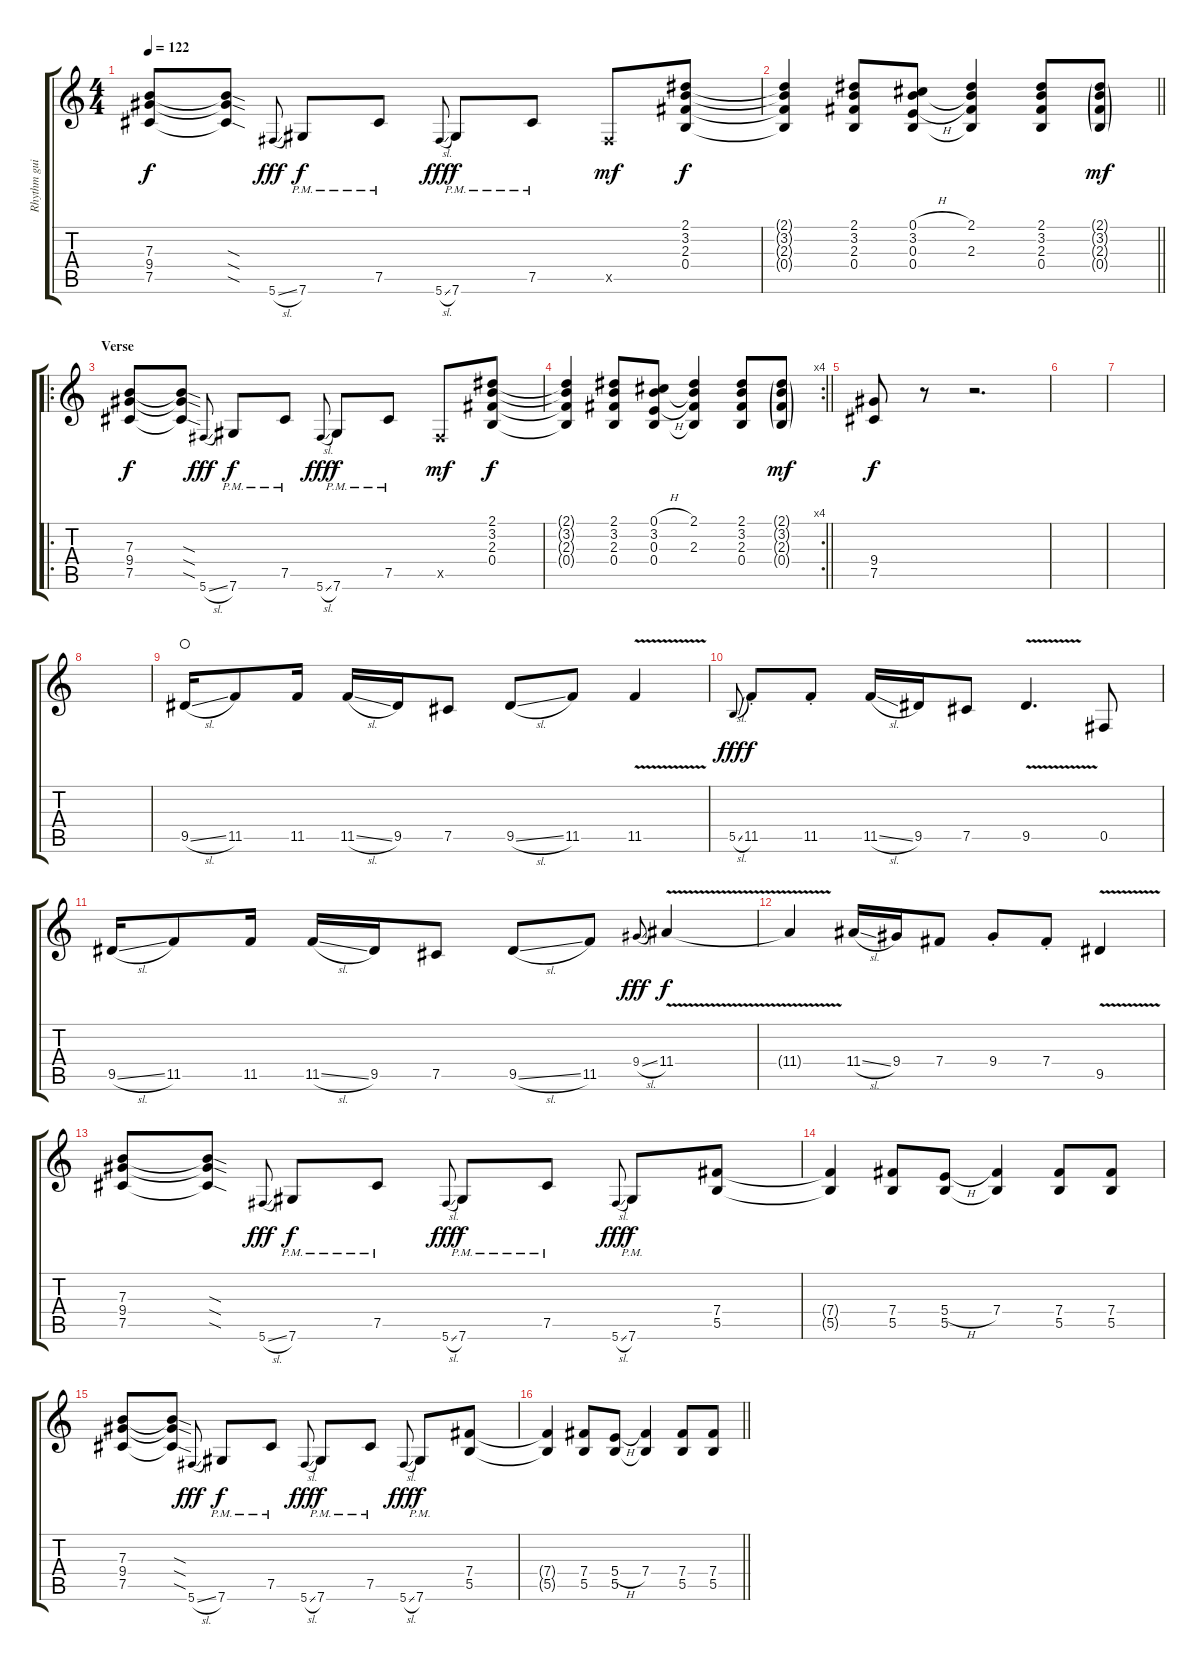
\track ("Rhythm guitar 2" "Rhythm gui") {instrument overdrivenguitar}
\staff {score tabs}
\tuning (Db4 Ab3 E3 B2 Gb2 Db2) {hide}
\ts (4 4)
\tempo 122
\clef g2
\ks c
(7.3 9.4 7.5).8{dy f} (7.3{sod t} 9.4{sod t} 7.5{sod t}).8 5.6{sl}.8{gr onbeat dy fff} 7.6{pm}.8{dy f} 7.5{pm}.8 5.6{sl}.8{gr onbeat dy fff} 7.6{pm}.8{dy f} 7.5{pm}.8 0.5{x}.8{dy mf} (2.1 3.2 2.3 0.4).8{dy f} |
\barLineRight lightlight
(2.1{t} 3.2{t} 2.3{t} 0.4{t}).4 (2.1 3.2 2.3 0.4).8 (0.1{h} 3.2 0.3{h} 0.4).8 (2.1 3.2{t} 2.3 0.4{t}).4 (2.1 3.2 2.3 0.4).8 (2.1{g} 3.2{g} 2.3{g} 0.4{g}).8{dy mf} |
\ro
\section ("" "Verse")
(7.3 9.4 7.5).8{dy f} (7.3{sod t} 9.4{sod t} 7.5{sod t}).8 5.6{sl}.8{gr onbeat dy fff} 7.6{pm}.8{dy f} 7.5{pm}.8 5.6{sl}.8{gr onbeat dy fff} 7.6{pm}.8{dy f} 7.5{pm}.8 0.5{x}.8{dy mf} (2.1 3.2 2.3 0.4).8{dy f} |
\rc 4
\barLineRight lightlight
(2.1{t} 3.2{t} 2.3{t} 0.4{t}).4 (2.1 3.2 2.3 0.4).8 (0.1{h} 3.2 0.3{h} 0.4).8 (2.1 3.2{t} 2.3 0.4{t}).4 (2.1 3.2 2.3 0.4).8 (2.1{g} 3.2{g} 2.3{g} 0.4{g}).8{dy mf} |
\section ("" "")
(9.4 7.5).8{dy f} r.8 r.2{d} |
|
|
|
9.5{sl}.16{waho} 11.5.8 11.5.16 11.5{sl}.16 9.5.16 7.5.8 9.5{sl}.8 11.5.8 11.5{v}.4 |
5.5{sl}.8{gr onbeat dy fff} 11.5{st}.8{dy f} 11.5{st}.8 11.5{sl}.16 9.5.16 7.5.8 9.5{v}.4{d} 0.5.8 |
9.5{sl}.16 11.5.8 11.5.16 11.5{sl}.16 9.5.16 7.5.8 9.5{sl}.8 11.5.8 9.4{sl}.8{gr onbeat dy fff} 11.4{v}.4{dy f} |
11.4{t}.4 11.4{sl}.16 9.4.16 7.4.8 9.4{st}.8 7.4{st}.8 9.5{v}.4 |
(7.3 9.4 7.5).8 (7.3{sod t} 9.4{sod t} 7.5{sod t}).8 5.6{sl}.8{gr onbeat dy fff} 7.6{pm}.8{dy f} 7.5{pm}.8 5.6{sl}.8{gr onbeat dy fff} 7.6{pm}.8{dy f} 7.5{pm}.8 5.6{sl}.8{gr onbeat dy fff} 7.6{pm}.8{dy f} (7.4 5.5).8 |
(7.4{t} 5.5{t}).4 (7.4 5.5).8 (5.4{h} 5.5).8 (7.4 5.5{t}).4 (7.4 5.5).8 (7.4 5.5).8 |
(7.3 9.4 7.5).8 (7.3{sod t} 9.4{sod t} 7.5{sod t}).8 5.6{sl}.8{gr onbeat dy fff} 7.6{pm}.8{dy f} 7.5{pm}.8 5.6{sl}.8{gr onbeat dy fff} 7.6{pm}.8{dy f} 7.5{pm}.8 5.6{sl}.8{gr onbeat dy fff} 7.6{pm}.8{dy f} (7.4 5.5).8 |
\barLineRight lightlight
(7.4{t} 5.5{t}).4 (7.4 5.5).8 (5.4{h} 5.5).8 (7.4 5.5{t}).4 (7.4 5.5).8 (7.4 5.5).8
